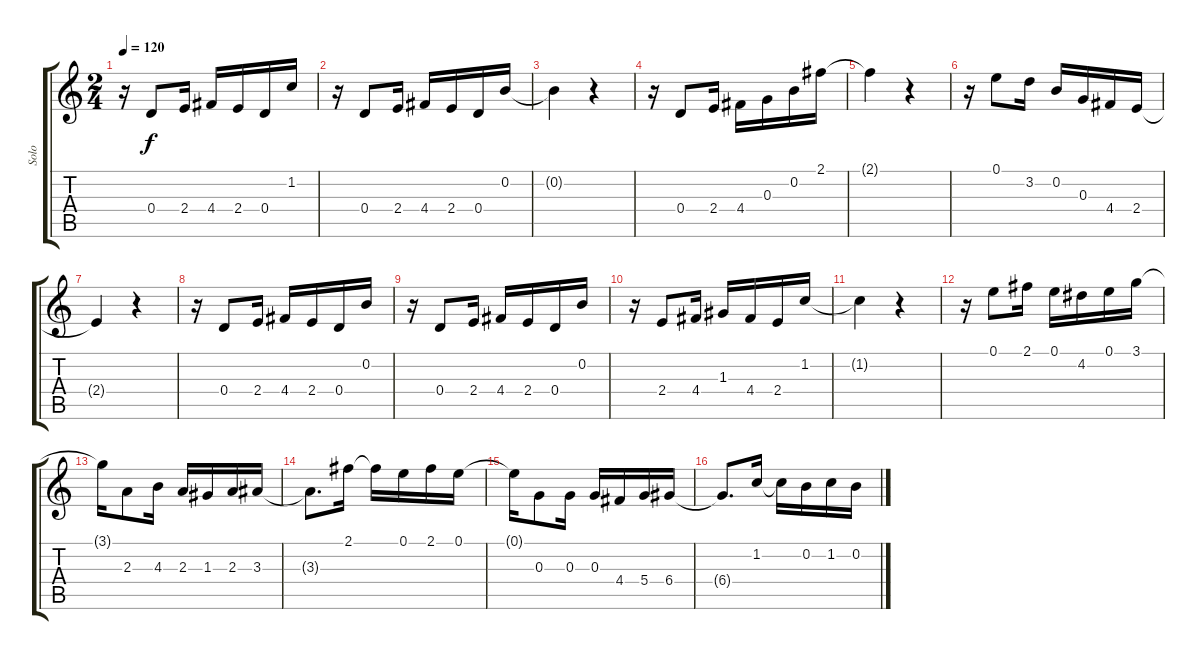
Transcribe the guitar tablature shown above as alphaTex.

\track ("Solo" "Solo") {instrument acousticguitarsteel}
\staff {score tabs}
\tuning (E4 B3 G3 D3 A2 E2) {hide}
\ts (2 4)
\tempo 120
\clef g2
\ks c
r.16{dy f} 0.4.8 2.4.16 4.4.16 2.4.16 0.4.16 1.2.16 |
r.16 0.4.8 2.4.16 4.4.16 2.4.16 0.4.16 0.2.16 |
0.2{t}.4 r.4 |
r.16 0.4.8 2.4.16 4.4.16 0.3.16 0.2.16 2.1.16 |
2.1{t}.4 r.4 |
r.16 0.1.8 3.2.16 0.2.16 0.3.16 4.4.16 2.4.16 |
2.4{t}.4 r.4 |
r.16 0.4.8 2.4.16 4.4.16 2.4.16 0.4.16 0.2.16 |
r.16 0.4.8 2.4.16 4.4.16 2.4.16 0.4.16 0.2.16 |
r.16 2.4.8 4.4.16 1.3.16 4.4.16 2.4.16 1.2.16 |
1.2{t}.4 r.4 |
r.16 0.1.8 2.1.16 0.1.16 4.2.16 0.1.16 3.1.16 |
3.1{t}.16 2.3.8 4.3.16 2.3.16 1.3.16 2.3.16 3.3.16 |
3.3{t}.8{d} 2.1.16 2.1{t}.16 0.1.16 2.1.16 0.1.16 |
0.1{t}.16 0.3.8 0.3.16 0.3.16 4.4.16 5.4.16 6.4.16 |
6.4{t}.8{d} 1.2.16 1.2{t}.16 0.2.16 1.2.16 0.2.16
